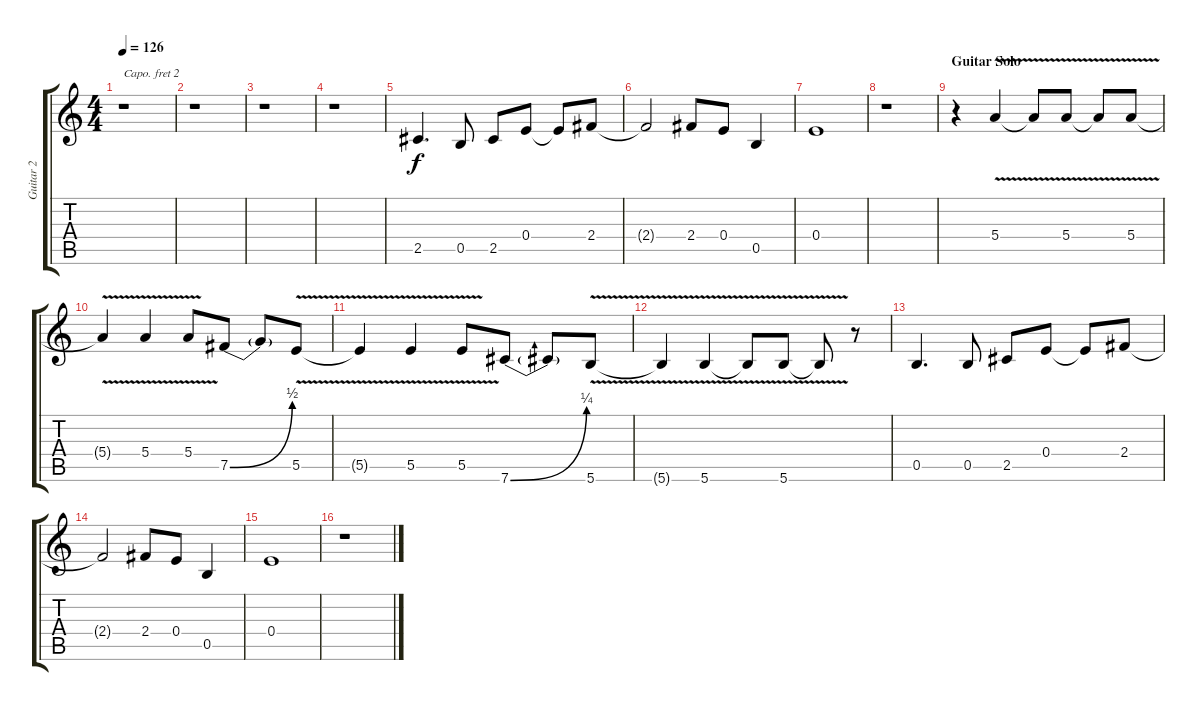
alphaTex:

\track ("Guitar 2" "Guitar 2") {instrument overdrivenguitar}
\staff {score tabs}
\capo 2
\tuning (E4 B3 G3 D3 A2 E2) {hide}
\ts (4 4)
\tempo 126
\clef g2
\ks c
r.1{dy f} |
r.1 |
r.1 |
r.1 |
2.5.4{d} 0.5.8 2.5.8 0.4.8 0.4{t}.8 2.4.8 |
2.4{t}.2 2.4.8 0.4.8 0.5.4 |
0.4.1 |
r.1 |
\section ("" "Guitar Solo")
r.4 5.4{v}.4 5.4{t}.8 5.4{v}.8 5.4{t}.8 5.4{v}.8 |
5.4{t}.4 5.4{v}.4 5.4{v}.8 7.5{be (bend 0 0 60 2)}.8 7.5{t}.8 5.5{v}.8 |
5.5{t}.4 5.5{v}.4 5.5{v}.8 7.6{be (bend 0 0 60 1)}.8 7.6{t}.8 5.6{v}.8 |
5.6{t}.4 5.6{v}.4 5.6{t}.8 5.6{v}.8 5.6{t}.8 r.8 |
0.5.4{d} 0.5.8 2.5.8 0.4.8 0.4{t}.8 2.4.8 |
2.4{t}.2 2.4.8 0.4.8 0.5.4 |
0.4.1 |
r.1
